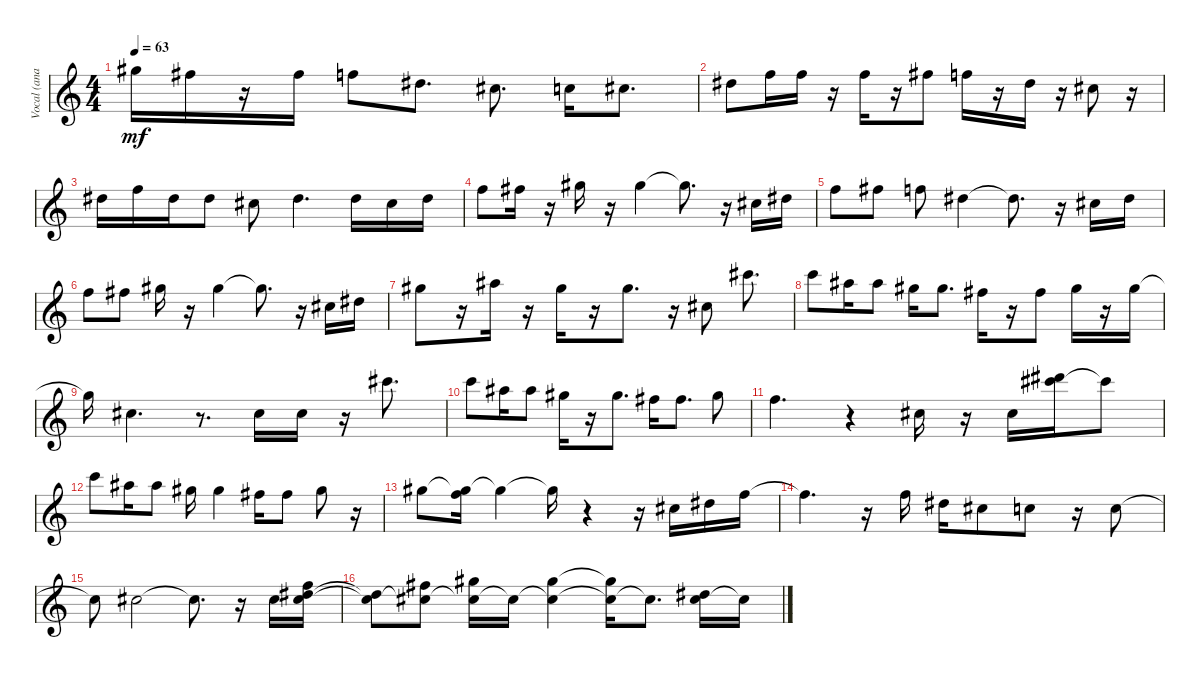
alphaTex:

\track ("Vocal (Staff" "Vocal (ana") {instrument pad2warm}
\staff {score}
\tuning (E4 B3 G3 D3 A2 E2 B1) {hide}
\ts (4 4)
\tempo 63
\clef g2
\ks c
16.1{t}.16{dy mf} 14.1.16 r.16 14.1.16 13.1.8 11.1.8{d} 9.1.8{d} 8.1.16 9.1.8{d} |
11.1.8 13.1.16 13.1.16 r.16 13.1.16 r.16 14.1.8 13.1.16 r.16 11.1.16 r.16 9.1.8 r.16 |
11.1.16 13.1.16 11.1.16 11.1.8 9.1.8 11.1.4{d} 11.1.16 9.1.16 11.1.16 |
13.1.8 14.1.16 r.16 16.1.16 r.16 16.1.4 16.1{t}.8{d} r.16 9.1.16 11.1.16 |
13.1.8 14.1.8 13.1.8 11.1.4 11.1{t}.8{d} r.16 9.1.16 11.1.16 |
13.1.8 14.1.8 16.1.16 r.16 16.1.4 16.1{t}.8{d} r.16 9.1.16 11.1.16 |
16.1.8 r.16 18.1.16 r.16 16.1.16 r.16 16.1.8{d} r.16 9.1.8 21.1.8{d} |
20.1.8 18.1.16 18.1.8 16.1.16 16.1.8{d} 14.1.16 r.16 14.1.8 16.1.16 r.16 16.1.16 |
16.1{t}.16 9.1.4{d} r.8{d} 9.1.16 9.1.16 r.16 21.1.8{d} |
20.1.8 18.1.16 18.1.8 16.1.16 r.16 16.1.8{d} 14.1.16 14.1.8{d} 16.1.8 |
13.1.4{d} r.4 9.1.16 r.16 9.1.16 (21.1 28.2).16 21.1{t}.8 |
20.1.8 18.1.16 18.1.8 16.1.16 16.1.4 14.1.16 14.1.8 16.1.8 r.16 |
16.1.8 (16.1{t} 18.2).16 16.1{t}.4 16.1{t}.16 r.4 r.16 9.1.16 11.1.16 13.1.16 |
13.1{t}.4{d} r.16 13.1.16 11.1.16 9.1.8 8.1.8 r.16 8.1.8 |
8.1{t}.8 9.1.2 9.1{t}.8{d} r.16 9.1.16 (9.1{t} 16.2 22.3).16 |
(9.1{t} 16.2{t}).8 (9.1{t} 19.2).8 (9.1{t} 21.2).16 9.1{t}.16 (9.1{t} 21.2).4 (9.1{t} 21.2{t}).16 9.1{t}.8{d} (9.1 16.2).16 9.1{t}.16
